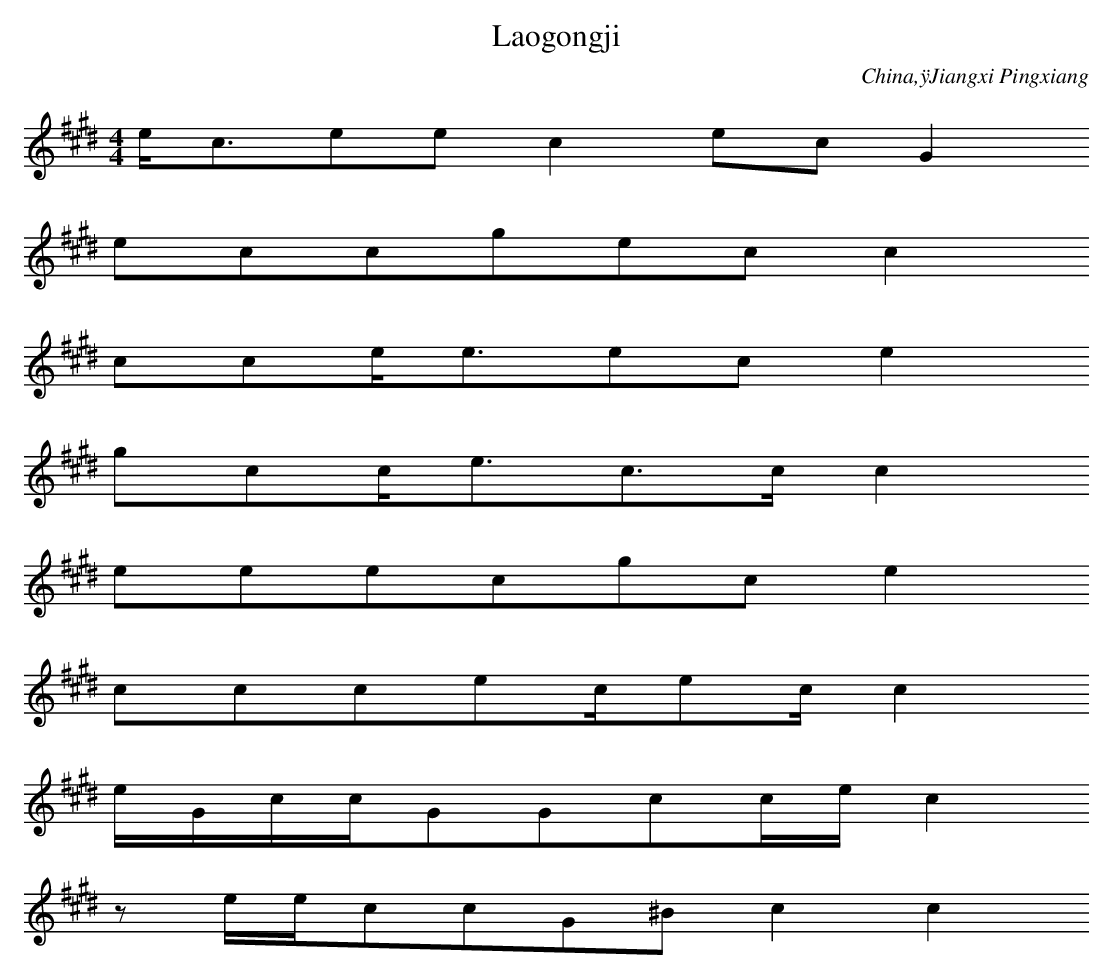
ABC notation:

X:1
T: Laogongji
O: China,ÿJiangxi Pingxiang
M: 4/4
L: 1/16
K: E
ec3e2e2c4e2c2G4
e2c2c2g2e2c2c4
c2c2ee3e2c2e4
g2c2ce3c3cc4
e2e2e2c2g2c2e4
c2c2c2e2ce2cc4
eGccG2G2c2cec4
z2eec2c2G2^B2c4c4
